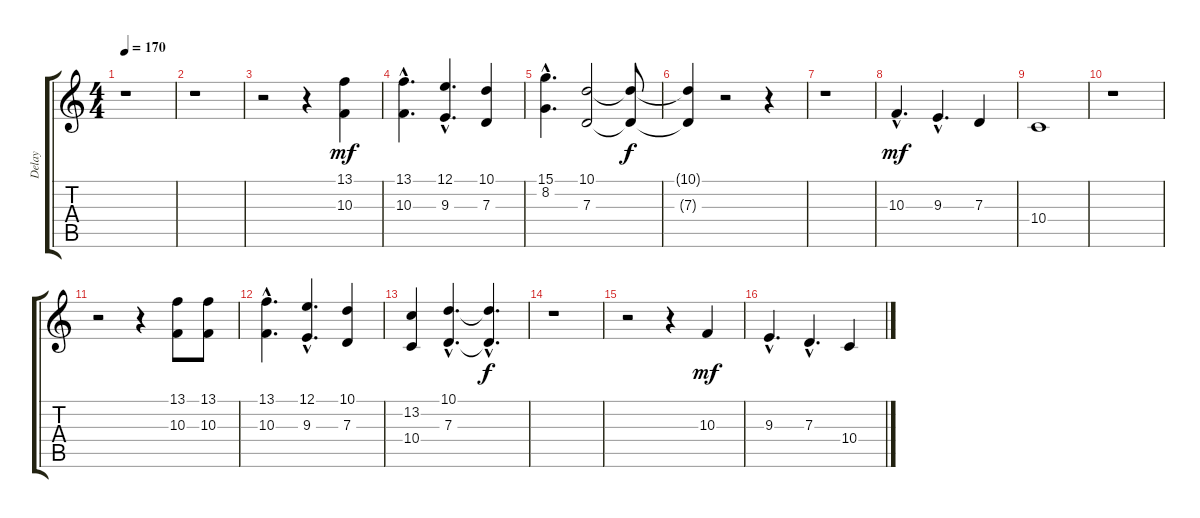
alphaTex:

\track ("Delay" "Delay") {instrument pad2warm}
\staff {score tabs}
\tuning (E4 B3 G3 D3 A2 E2) {hide}
\ts (4 4)
\tempo 170
\clef g2
\ks c
r.1{dy mf} |
r.1 |
r.2 r.4 (13.1 10.3).4 |
(13.1{hac} 10.3{hac}).4{d} (12.1{hac} 9.3{hac}).4{d} (10.1 7.3).4 |
(15.1{hac} 8.2{hac}).4{d} (10.1 7.3).2 (10.1{t} 7.3{t}).8{dy f} |
(10.1{t} 7.3{t}).4 r.2 r.4 |
r.1 |
10.3{hac}.4{d dy mf} 9.3{hac}.4{d} 7.3.4 |
10.4.1 |
r.1 |
r.2 r.4 (13.1 10.3).8 (13.1 10.3).8 |
(13.1{hac} 10.3{hac}).4{d} (12.1{hac} 9.3{hac}).4{d} (10.1 7.3).4 |
(13.2 10.4).4 (10.1{hac} 7.3{hac}).4{d} (10.1{hac t} 7.3{hac t}).4{d dy f} |
r.1 |
r.2 r.4 10.3.4{dy mf} |
9.3{hac}.4{d} 7.3{hac}.4{d} 10.4.4
